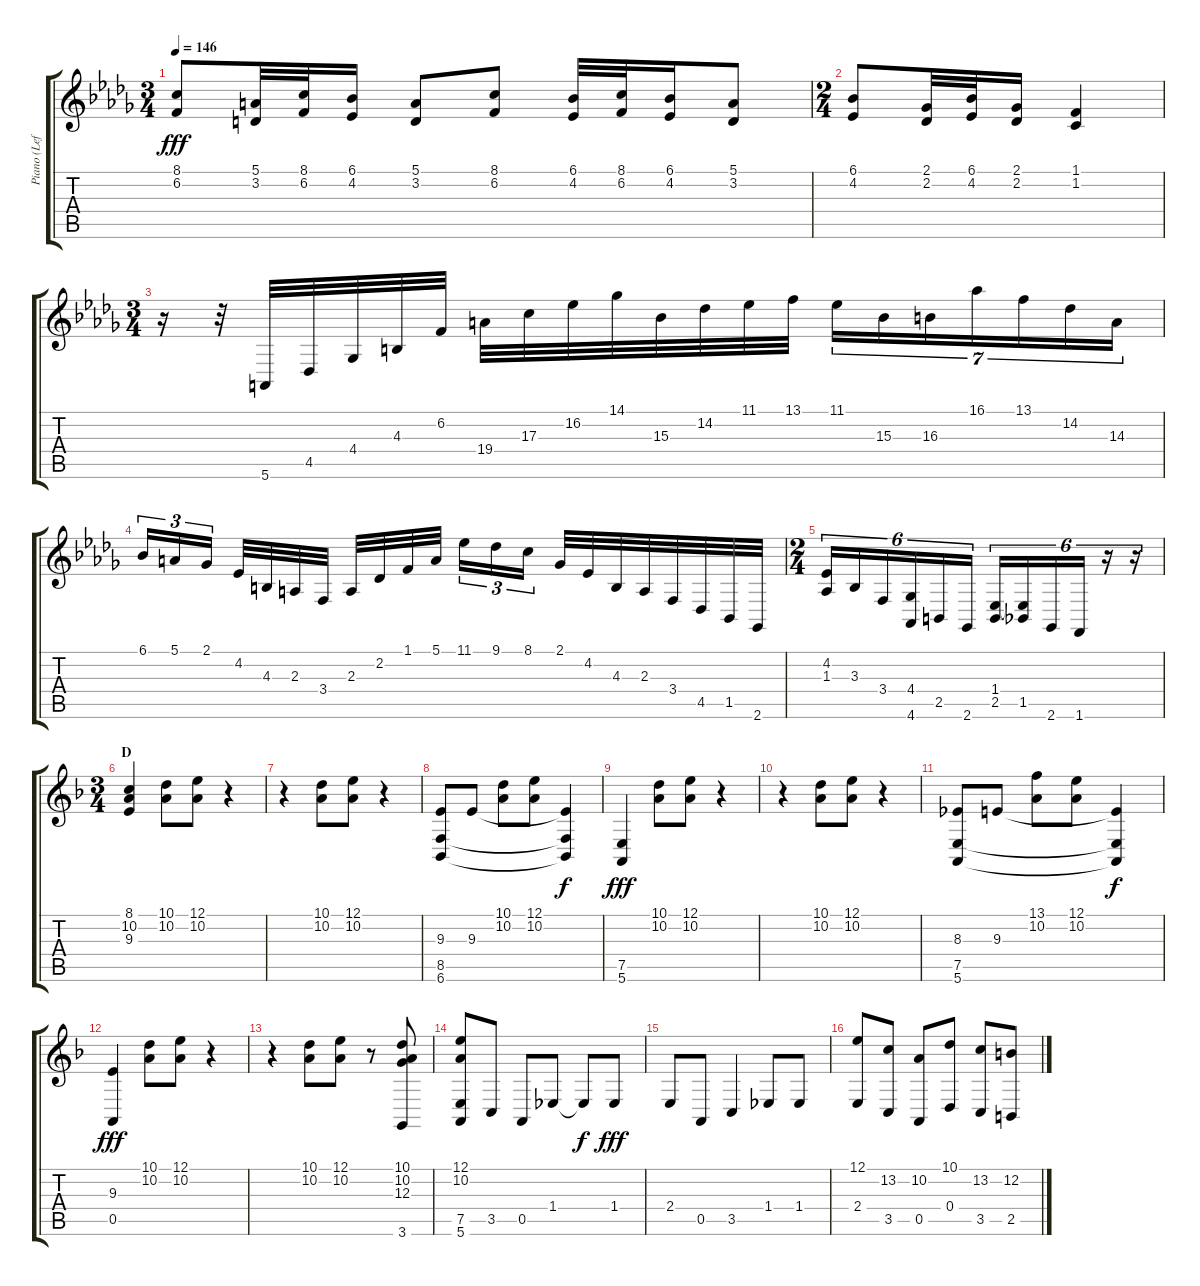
\track ("Piano (Left Hand)" "Piano (Lef") {instrument acousticgrandpiano}
\staff {score tabs}
\tuning (E4 B3 G3 D3 A2 E2) {hide}
\ts (3 4)
\tempo 146
\clef g2
\ks db
(8.1 6.2).8{dy fff} (5.1 3.2).32 (8.1 6.2).32 (6.1 4.2).16 (5.1 3.2).8 (8.1 6.2).8 (6.1 4.2).32 (8.1 6.2).32 (6.1 4.2).16 (5.1 3.2).8 |
\ts (2 4)
(6.1 4.2).8 (2.1 2.2).32 (6.1 4.2).32 (2.1 2.2).16 (1.1 1.2).4 |
\ts (3 4)
r.16 r.32 5.6.32 4.5.32 4.4.32 4.3.32 6.2.32 19.4.32 17.3.32 16.2.32 14.1.32 15.3.32 14.2.32 11.1.32 13.1.32 11.1.16{tu (7 4)} 15.3.16{tu (7 4)} 16.3.16{tu (7 4)} 16.1.16{tu (7 4)} 13.1.16{tu (7 4)} 14.2.16{tu (7 4)} 14.3.16{tu (7 4)} |
6.1.16{tu (3 2)} 5.1.16{tu (3 2)} 2.1.16{tu (3 2)} 4.2.32 4.3.32 2.3.32 3.4.32 2.3.32 2.2.32 1.1.32 5.1.32 11.1.16{tu (3 2)} 9.1.16{tu (3 2)} 8.1.16{tu (3 2)} 2.1.32 4.2.32 4.3.32 2.3.32 3.4.32 4.5.32 1.5.32 2.6.32 |
\ts (2 4)
(4.2 1.3).16{tu (6 4)} 3.3.16{tu (6 4)} 3.4.16{tu (6 4)} (4.4 4.6).16{tu (6 4)} 2.5.16{tu (6 4)} 2.6.16{tu (6 4)} (1.4 2.5).16{tu (6 4)} (1.4{t} 1.5).16{tu (6 4)} 2.6.16{tu (6 4)} 1.6.16{tu (6 4)} r.16{tu (6 4)} r.16{tu (6 4)} |
\ts (3 4)
\section ("" "D")
\ks f
(8.1 10.2 9.3).4 (10.1 10.2).8 (12.1 10.2).8 r.4 |
r.4 (10.1 10.2).8 (12.1 10.2).8 r.4 |
(9.3 8.5 6.6).8 9.3.8 (10.1 10.2).8 (12.1 10.2).8 (9.3{t} 8.5{t} 6.6{t}).4{dy f} |
(7.5 5.6).4{dy fff} (10.1 10.2).8 (12.1 10.2).8 r.4 |
r.4 (10.1 10.2).8 (12.1 10.2).8 r.4 |
(8.3 7.5 5.6).8 9.3.8 (13.1 10.2).8 (12.1 10.2).8 (9.3{t} 7.5{t} 5.6{t}).4{dy f} |
(9.3 0.5).4{dy fff} (10.1 10.2).8 (12.1 10.2).8 r.4 |
r.4 (10.1 10.2).8 (12.1 10.2).8 r.8 (10.1 10.2 12.3 3.6).8 |
(12.1 10.2 7.5 5.6).8 3.5.8 0.5.8 1.4.8 1.4{t}.8{dy f} 1.4.8{dy fff} |
2.4.8 0.5.8 3.5.4 1.4.8 1.4.8 |
(12.1 2.4).8 (13.2 3.5).8 (10.2 0.5).8 (10.1 0.4).8 (13.2 3.5).8 (12.2 2.5).8
